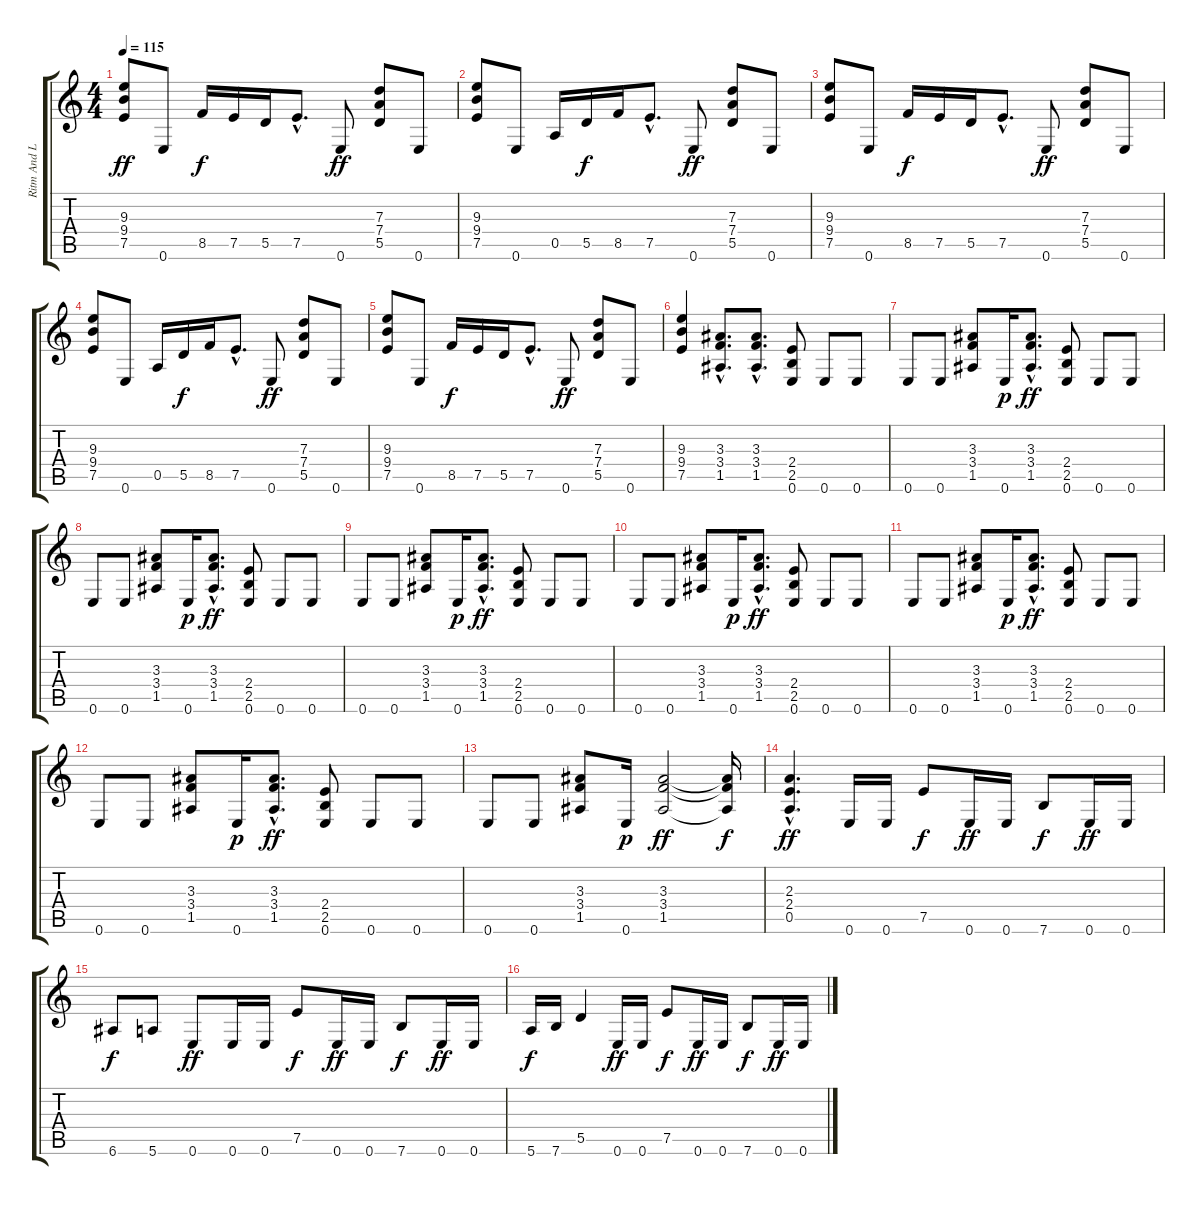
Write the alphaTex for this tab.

\track ("Ritm And Lead Guitar" "Ritm And L") {instrument distortionguitar}
\staff {score tabs}
\tuning (E4 B3 G3 D3 A2 E2) {hide}
\ts (4 4)
\tempo 115
\clef g2
\ks c
(9.3 9.4 7.5).8{dy ff} 0.6.8 8.5.16{dy f} 7.5.16 5.5.16 7.5{hac}.8{d} 0.6.8{dy ff} (7.3 7.4 5.5).8 0.6.8 |
(9.3 9.4 7.5).8 0.6.8 0.5.16 5.5.16{dy f} 8.5.16 7.5{hac}.8{d} 0.6.8{dy ff} (7.3 7.4 5.5).8 0.6.8 |
(9.3 9.4 7.5).8 0.6.8 8.5.16{dy f} 7.5.16 5.5.16 7.5{hac}.8{d} 0.6.8{dy ff} (7.3 7.4 5.5).8 0.6.8 |
(9.3 9.4 7.5).8 0.6.8 0.5.16 5.5.16{dy f} 8.5.16 7.5{hac}.8{d} 0.6.8{dy ff} (7.3 7.4 5.5).8 0.6.8 |
(9.3 9.4 7.5).8 0.6.8 8.5.16{dy f} 7.5.16 5.5.16 7.5{hac}.8{d} 0.6.8{dy ff} (7.3 7.4 5.5).8 0.6.8 |
(9.3 9.4 7.5).4 (3.3{hac} 3.4{hac} 1.5{hac}).8{d} (3.3{hac} 3.4{hac} 1.5{hac}).8{d} (2.4 2.5 0.6).8 0.6.8 0.6.8 |
0.6.8 0.6.8 (3.3 3.4 1.5).8 0.6.16{dy p} (3.3{hac} 3.4{hac} 1.5{hac}).8{d dy ff} (2.4 2.5 0.6).8 0.6.8 0.6.8 |
0.6.8 0.6.8 (3.3 3.4 1.5).8 0.6.16{dy p} (3.3{hac} 3.4{hac} 1.5{hac}).8{d dy ff} (2.4 2.5 0.6).8 0.6.8 0.6.8 |
0.6.8 0.6.8 (3.3 3.4 1.5).8 0.6.16{dy p} (3.3{hac} 3.4{hac} 1.5{hac}).8{d dy ff} (2.4 2.5 0.6).8 0.6.8 0.6.8 |
0.6.8 0.6.8 (3.3 3.4 1.5).8 0.6.16{dy p} (3.3{hac} 3.4{hac} 1.5{hac}).8{d dy ff} (2.4 2.5 0.6).8 0.6.8 0.6.8 |
0.6.8 0.6.8 (3.3 3.4 1.5).8 0.6.16{dy p} (3.3{hac} 3.4{hac} 1.5{hac}).8{d dy ff} (2.4 2.5 0.6).8 0.6.8 0.6.8 |
0.6.8 0.6.8 (3.3 3.4 1.5).8 0.6.16{dy p} (3.3{hac} 3.4{hac} 1.5{hac}).8{d dy ff} (2.4 2.5 0.6).8 0.6.8 0.6.8 |
0.6.8 0.6.8 (3.3 3.4 1.5).8 0.6.16{dy p} (3.3 3.4 1.5).2{dy ff} (3.3{t} 3.4{t} 1.5{t}).16{dy f} |
(2.3{hac} 2.4{hac} 0.5{hac}).4{d dy ff} 0.6.16 0.6.16 7.5.8{dy f} 0.6.16{dy ff} 0.6.16 7.6.8{dy f} 0.6.16{dy ff} 0.6.16 |
6.6.8{dy f} 5.6.8 0.6.8{dy ff} 0.6.16 0.6.16 7.5.8{dy f} 0.6.16{dy ff} 0.6.16 7.6.8{dy f} 0.6.16{dy ff} 0.6.16 |
5.6.16{dy f} 7.6.16 5.5.4 0.6.16{dy ff} 0.6.16 7.5.8{dy f} 0.6.16{dy ff} 0.6.16 7.6.8{dy f} 0.6.16{dy ff} 0.6.16
